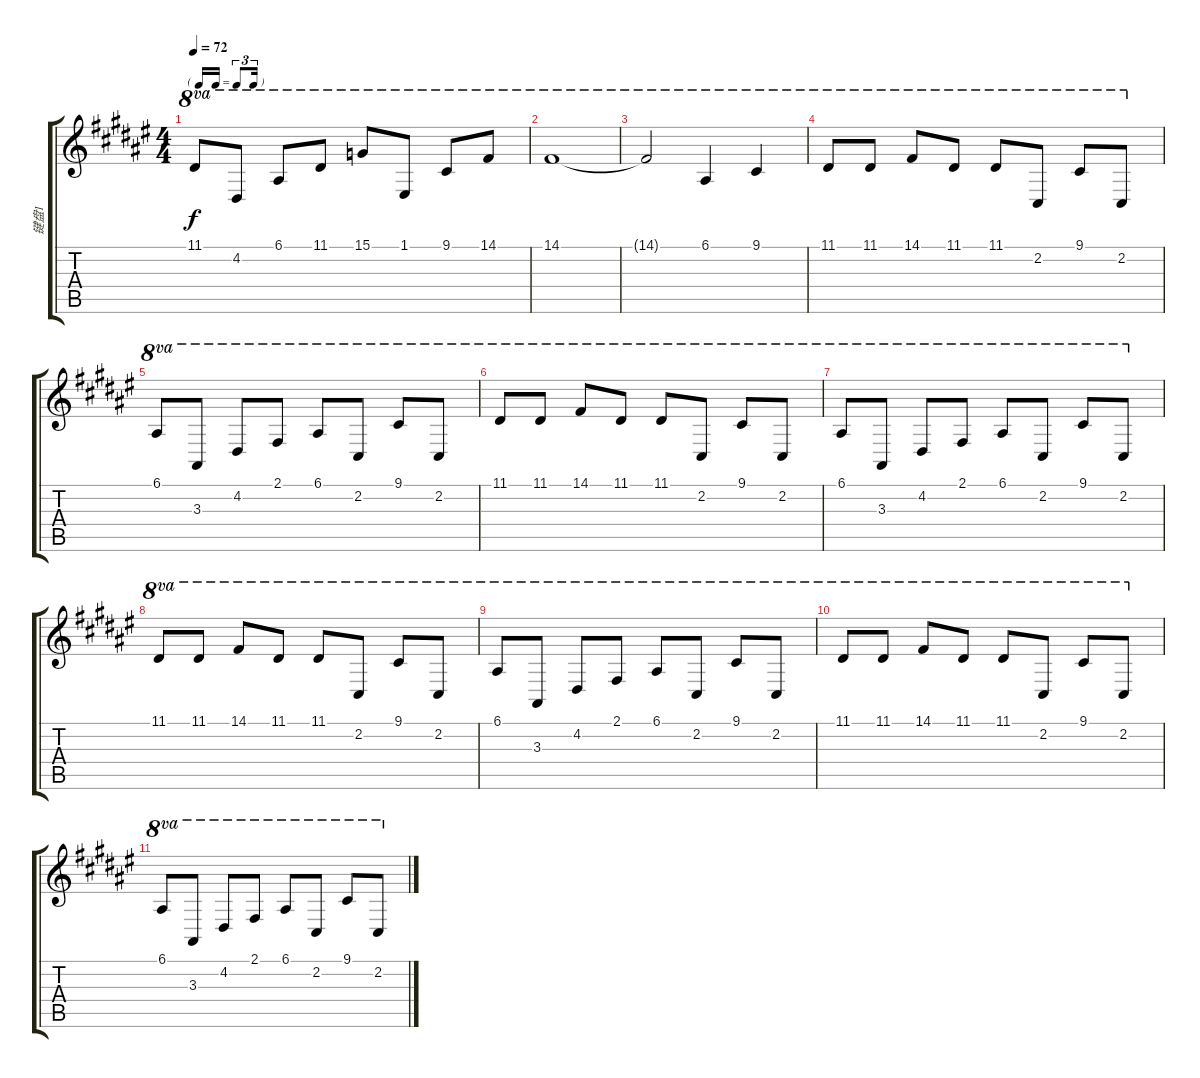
\track ("键盘1" "键盘1") {instrument acousticgrandpiano}
\staff {score tabs}
\tuning (E4 B3 G3 D3 A2 E2) {hide}
\ts (4 4)
\tf triplet16th
\tempo 72
\clef g2
\ks f#
11.1.8{ot 8va dy f} 4.2.8{ot 8va} 6.1.8{ot 8va} 11.1.8{ot 8va} 15.1.8{ot 8va} 1.1.8{ot 8va} 9.1.8{ot 8va} 14.1.8{ot 8va} |
14.1.1{ot 8va} |
14.1{t}.2{ot 8va} 6.1.4{ot 8va} 9.1.4{ot 8va} |
11.1.8{ot 8va} 11.1.8{ot 8va} 14.1.8{ot 8va} 11.1.8{ot 8va} 11.1.8{ot 8va} 2.2.8{ot 8va} 9.1.8{ot 8va} 2.2.8{ot 8va} |
6.1.8{ot 8va} 3.3.8{ot 8va} 4.2.8{ot 8va} 2.1.8{ot 8va} 6.1.8{ot 8va} 2.2.8{ot 8va} 9.1.8{ot 8va} 2.2.8{ot 8va} |
11.1.8{ot 8va} 11.1.8{ot 8va} 14.1.8{ot 8va} 11.1.8{ot 8va} 11.1.8{ot 8va} 2.2.8{ot 8va} 9.1.8{ot 8va} 2.2.8{ot 8va} |
6.1.8{ot 8va} 3.3.8{ot 8va} 4.2.8{ot 8va} 2.1.8{ot 8va} 6.1.8{ot 8va} 2.2.8{ot 8va} 9.1.8{ot 8va} 2.2.8{ot 8va} |
11.1.8{ot 8va} 11.1.8{ot 8va} 14.1.8{ot 8va} 11.1.8{ot 8va} 11.1.8{ot 8va} 2.2.8{ot 8va} 9.1.8{ot 8va} 2.2.8{ot 8va} |
6.1.8{ot 8va} 3.3.8{ot 8va} 4.2.8{ot 8va} 2.1.8{ot 8va} 6.1.8{ot 8va} 2.2.8{ot 8va} 9.1.8{ot 8va} 2.2.8{ot 8va} |
11.1.8{ot 8va} 11.1.8{ot 8va} 14.1.8{ot 8va} 11.1.8{ot 8va} 11.1.8{ot 8va} 2.2.8{ot 8va} 9.1.8{ot 8va} 2.2.8{ot 8va} |
6.1.8{ot 8va} 3.3.8{ot 8va} 4.2.8{ot 8va} 2.1.8{ot 8va} 6.1.8{ot 8va} 2.2.8{ot 8va} 9.1.8{ot 8va} 2.2.8{ot 8va}
